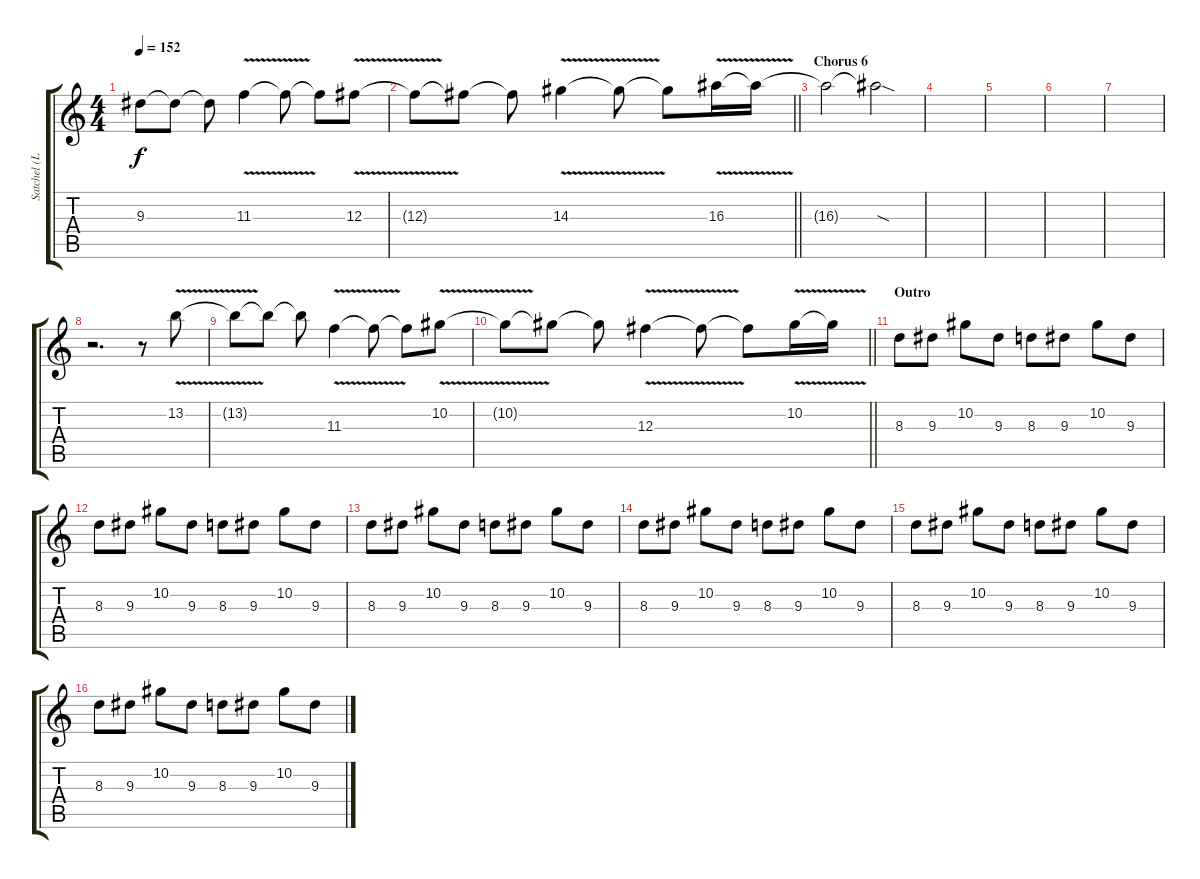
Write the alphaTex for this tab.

\track ("Satchel (Lead 1)" "Satchel (L") {instrument distortionguitar}
\staff {score tabs}
\tuning (Eb4 Bb3 Gb3 Db3 Ab2 Eb2) {hide}
\ts (4 4)
\tempo 152
\clef g2
\ks c
9.3{t}.8{dy f} 9.3{t}.8 9.3{t}.8 11.3{v}.4 11.3{t}.8 11.3{t}.8 12.3{v}.8 |
\barLineRight lightlight
12.3{t}.8 12.3{t}.8 12.3{t}.8 14.3{v}.4 14.3{t}.8 14.3{t}.8 16.3{v}.16 16.3{t}.16 |
\section ("" "Chorus 6")
16.3{t}.2 16.3{sod t}.2 |
|
|
|
|
r.2{d} r.8 13.2{v}.8{volume 8 instrument distortionguitar} |
13.2{t}.8 13.2{t}.8 13.2{t}.8 11.3{v}.4 11.3{t}.8 11.3{t}.8 10.2{v}.8 |
\barLineRight lightlight
10.2{t}.8 10.2{t}.8 10.2{t}.8 12.3{v}.4 12.3{t}.8 12.3{t}.8 10.2{v}.16 10.2{t}.16 |
\section ("" "Outro")
8.3.8 9.3.8 10.2.8 9.3.8 8.3.8 9.3.8 10.2.8 9.3.8 |
8.3.8 9.3.8 10.2.8 9.3.8 8.3.8 9.3.8 10.2.8 9.3.8 |
8.3.8 9.3.8 10.2.8 9.3.8 8.3.8 9.3.8 10.2.8 9.3.8 |
8.3.8 9.3.8 10.2.8 9.3.8 8.3.8 9.3.8 10.2.8 9.3.8 |
8.3.8 9.3.8 10.2.8 9.3.8 8.3.8 9.3.8 10.2.8 9.3.8 |
8.3.8 9.3.8 10.2.8 9.3.8 8.3.8 9.3.8 10.2.8 9.3.8
